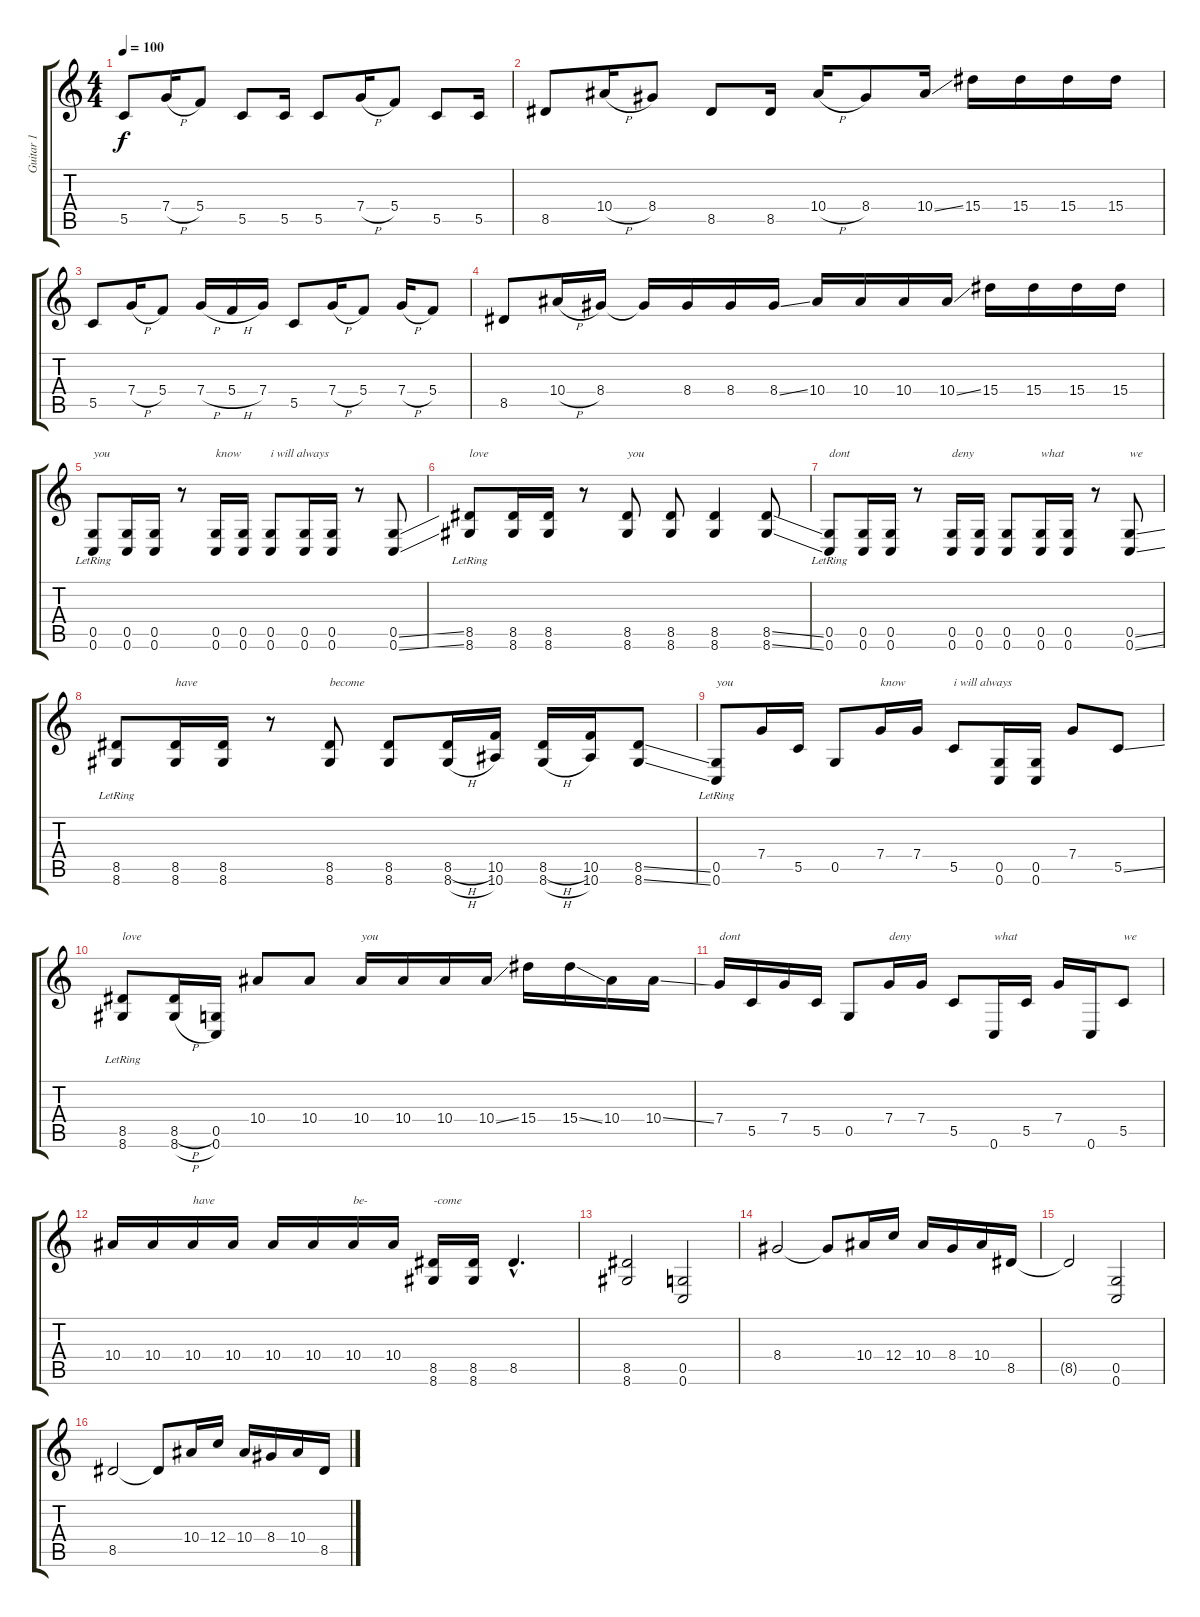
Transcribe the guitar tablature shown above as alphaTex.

\track ("Guitar 1" "Guitar 1") {instrument distortionguitar}
\staff {score tabs}
\tuning (D4 A3 F3 C3 G2 C2) {hide}
\ts (4 4)
\tempo 100
\clef g2
\ks c
5.5.8{dy f} 7.4{h}.16 5.4.8 5.5.8 5.5.16 5.5.8 7.4{h}.16 5.4.8 5.5.8 5.5.16 |
8.5.8 10.4{h}.16 8.4.8 8.5.8 8.5.16 10.4{h}.16 8.4.8 10.4{ss}.16 15.4.16 15.4.16 15.4.16 15.4.16 |
5.5.8 7.4{h}.16 5.4.8 7.4{h}.16 5.4{h}.16 7.4.16 5.5.8 7.4{h}.16 5.4.8 7.4{h}.16 5.4.8 |
8.5.8 10.4{h}.16 8.4.16 8.4{t}.16 8.4.16 8.4.16 8.4{ss}.16 10.4.16 10.4.16 10.4.16 10.4{ss}.16 15.4.16 15.4.16 15.4.16 15.4.16 |
(0.5 0.6{lr}).8{txt "you"} (0.5 0.6).16 (0.5 0.6).16 r.8 (0.5 0.6).16{txt "know"} (0.5 0.6).16 (0.5 0.6).8{txt "i will always"} (0.5 0.6).16 (0.5 0.6).16 r.8 (0.5{ss} 0.6{ss}).8 |
(8.5 8.6{lr}).8{txt "love"} (8.5 8.6).16 (8.5 8.6).16 r.8 (8.5 8.6).8{txt "you"} (8.5 8.6).8 (8.5 8.6).4 (8.5{ss} 8.6{ss}).8 |
(0.5 0.6{lr}).8{txt "dont"} (0.5 0.6).16 (0.5 0.6).16 r.8 (0.5 0.6).16{txt "deny"} (0.5 0.6).16 (0.5 0.6).8 (0.5 0.6).16{txt "what"} (0.5 0.6).16 r.8 (0.5{ss} 0.6{ss}).8{txt "we"} |
(8.5 8.6{lr}).8 (8.5 8.6).16{txt "have"} (8.5 8.6).16 r.8 (8.5 8.6).8{txt "become"} (8.5 8.6).8 (8.5{h} 8.6{h}).16 (10.5 10.6).16 (8.5{h} 8.6{h}).16 (10.5 10.6).16 (8.5{ss} 8.6{ss}).8 |
(0.5 0.6{lr}).8{txt "you"} 7.4.16 5.5.16 0.5.8 7.4.16{txt "know"} 7.4.16 5.5.8{txt "i will always"} (0.5 0.6).16 (0.5 0.6).16 7.4.8 5.5{ss}.8 |
(8.5 8.6{lr}).8{txt "love"} (8.5{h} 8.6{h}).16 (0.5 0.6).16 10.4.8 10.4.8 10.4.16{txt "you"} 10.4.16 10.4.16 10.4{ss}.16 15.4.16 15.4{ss}.16 10.4.16 10.4{ss}.16 |
7.4.16{txt "dont"} 5.5.16 7.4.16 5.5.16 0.5.8 7.4.16{txt "deny"} 7.4.16 5.5.8 0.6.16{txt "what"} 5.5.16 7.4.16 0.6.16 5.5.8{txt "we"} |
10.4.16 10.4.16 10.4.16{txt "have"} 10.4.16 10.4.16 10.4.16 10.4.16{txt "be-"} 10.4.16 (8.5 8.6).16{txt "-come"} (8.5 8.6).16 8.5{hac}.4{d} |
(8.5 8.6).2 (0.5 0.6).2 |
8.4.2 8.4{t}.8 10.4.16 12.4.16 10.4.16 8.4.16 10.4.16 8.5.16 |
8.5{t}.2 (0.5 0.6).2 |
8.5.2 8.5{t}.8 10.4.16 12.4.16 10.4.16 8.4.16 10.4.16 8.5.16
